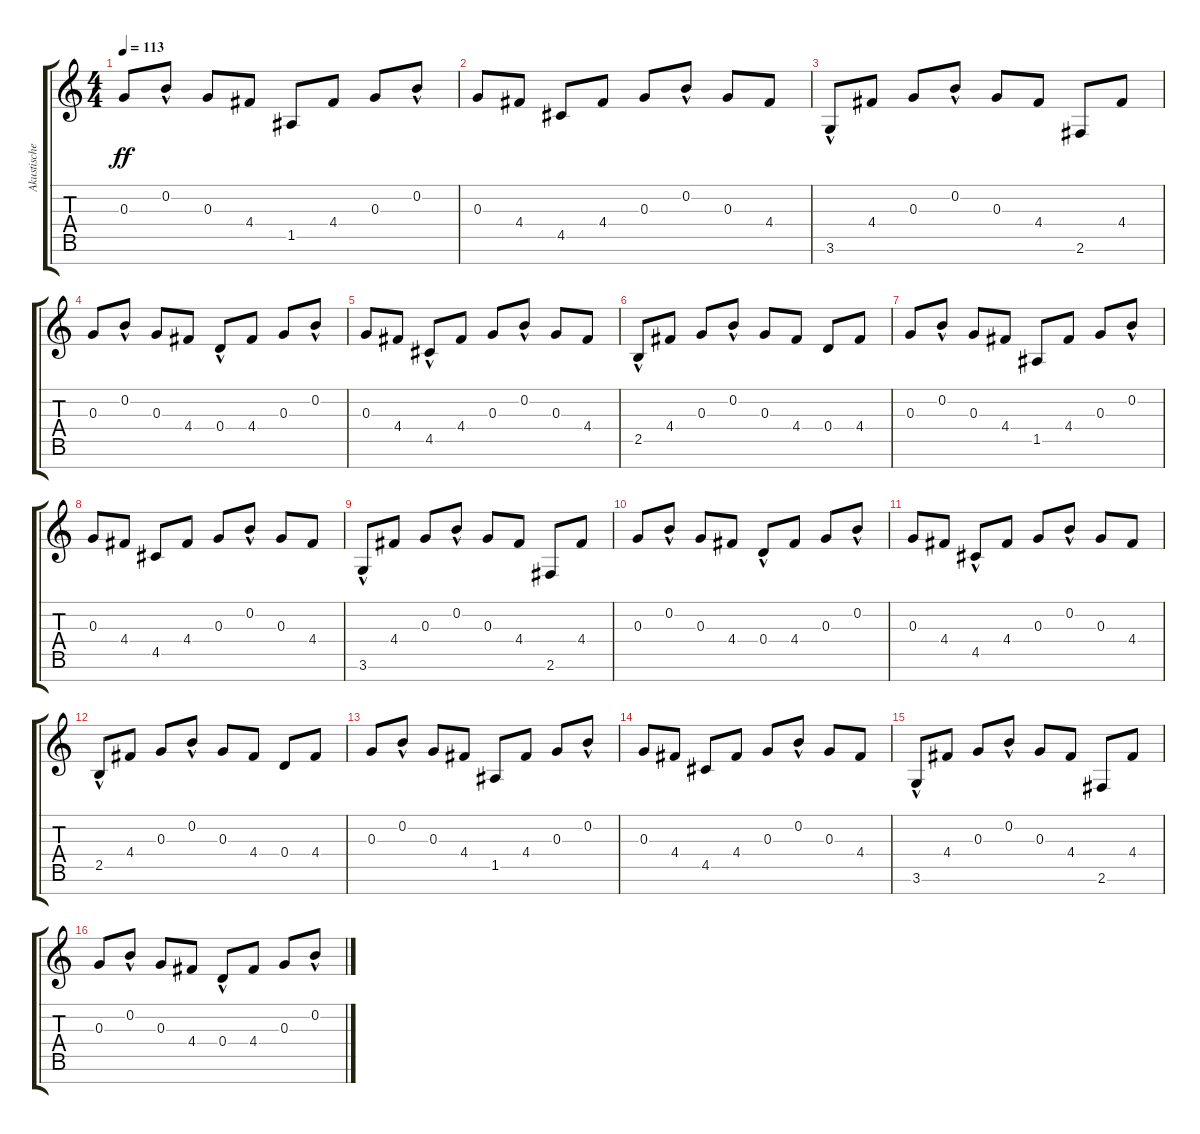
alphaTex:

\track ("Akustische Gitarre" "Akustische") {instrument acousticguitarsteel}
\staff {score tabs}
\tuning (E4 B3 G3 D3 A2 E2 B1) {hide}
\ts (4 4)
\tempo 113
\clef g2
\ks c
0.3.8{dy ff} 0.2{hac}.8 0.3.8 4.4.8 1.5.8 4.4.8 0.3.8 0.2{hac}.8 |
0.3.8 4.4.8 4.5.8 4.4.8 0.3.8 0.2{hac}.8 0.3.8 4.4.8 |
3.6{hac}.8 4.4.8 0.3.8 0.2{hac}.8 0.3.8 4.4.8 2.6.8 4.4.8 |
0.3.8 0.2{hac}.8 0.3.8 4.4.8 0.4{hac}.8 4.4.8 0.3.8 0.2{hac}.8 |
0.3.8 4.4.8 4.5{hac}.8 4.4.8 0.3.8 0.2{hac}.8 0.3.8 4.4.8 |
2.5{hac}.8 4.4.8 0.3.8 0.2{hac}.8 0.3.8 4.4.8 0.4.8 4.4.8 |
0.3.8 0.2{hac}.8 0.3.8 4.4.8 1.5.8 4.4.8 0.3.8 0.2{hac}.8 |
0.3.8 4.4.8 4.5.8 4.4.8 0.3.8 0.2{hac}.8 0.3.8 4.4.8 |
3.6{hac}.8 4.4.8 0.3.8 0.2{hac}.8 0.3.8 4.4.8 2.6.8 4.4.8 |
0.3.8 0.2{hac}.8 0.3.8 4.4.8 0.4{hac}.8 4.4.8 0.3.8 0.2{hac}.8 |
0.3.8 4.4.8 4.5{hac}.8 4.4.8 0.3.8 0.2{hac}.8 0.3.8 4.4.8 |
2.5{hac}.8 4.4.8 0.3.8 0.2{hac}.8 0.3.8 4.4.8 0.4.8 4.4.8 |
0.3.8 0.2{hac}.8 0.3.8 4.4.8 1.5.8 4.4.8 0.3.8 0.2{hac}.8 |
0.3.8 4.4.8 4.5.8 4.4.8 0.3.8 0.2{hac}.8 0.3.8 4.4.8 |
3.6{hac}.8 4.4.8 0.3.8 0.2{hac}.8 0.3.8 4.4.8 2.6.8 4.4.8 |
0.3.8 0.2{hac}.8 0.3.8 4.4.8 0.4{hac}.8 4.4.8 0.3.8 0.2{hac}.8
